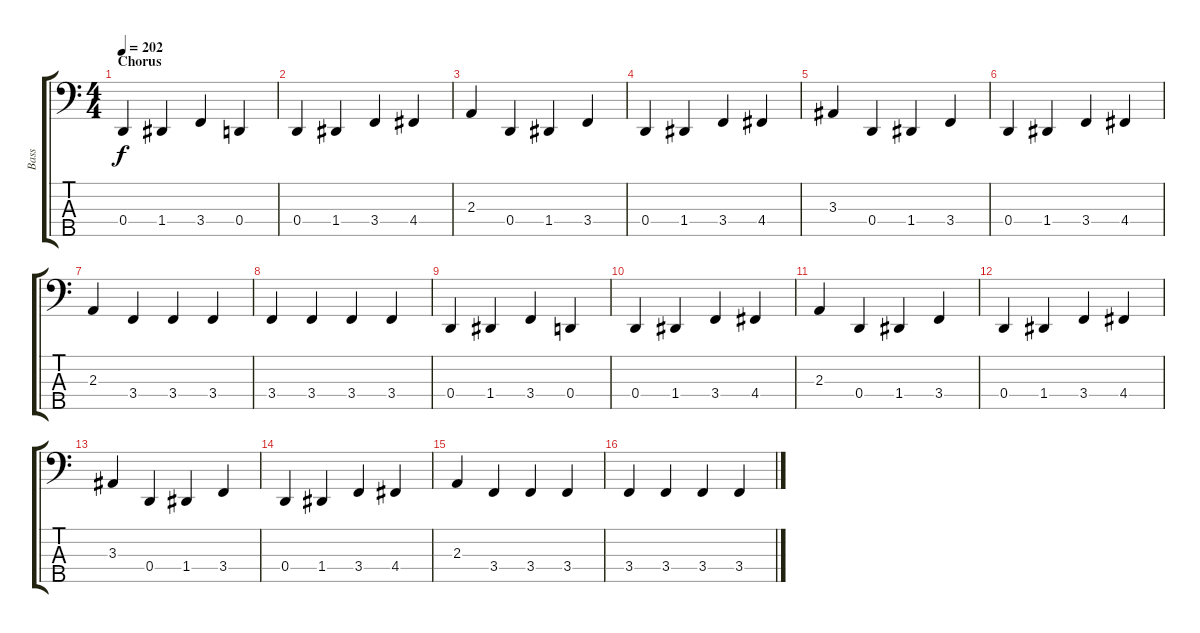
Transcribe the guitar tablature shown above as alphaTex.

\track ("Bass" "Bass") {instrument electricbassfinger}
\staff {score tabs}
\tuning (F2 C2 G1 D1 A0) {hide}
\ts (4 4)
\section ("" "Chorus")
\tempo 202
\clef f4
\ks c
0.4.4{dy f} 1.4.4 3.4.4 0.4.4 |
0.4.4 1.4.4 3.4.4 4.4.4 |
2.3.4 0.4.4 1.4.4 3.4.4 |
0.4.4 1.4.4 3.4.4 4.4.4 |
3.3.4 0.4.4 1.4.4 3.4.4 |
0.4.4 1.4.4 3.4.4 4.4.4 |
2.3.4 3.4.4 3.4.4 3.4.4 |
3.4.4 3.4.4 3.4.4 3.4.4 |
0.4.4 1.4.4 3.4.4 0.4.4 |
0.4.4 1.4.4 3.4.4 4.4.4 |
2.3.4 0.4.4 1.4.4 3.4.4 |
0.4.4 1.4.4 3.4.4 4.4.4 |
3.3.4 0.4.4 1.4.4 3.4.4 |
0.4.4 1.4.4 3.4.4 4.4.4 |
2.3.4 3.4.4 3.4.4 3.4.4 |
3.4.4 3.4.4 3.4.4 3.4.4
